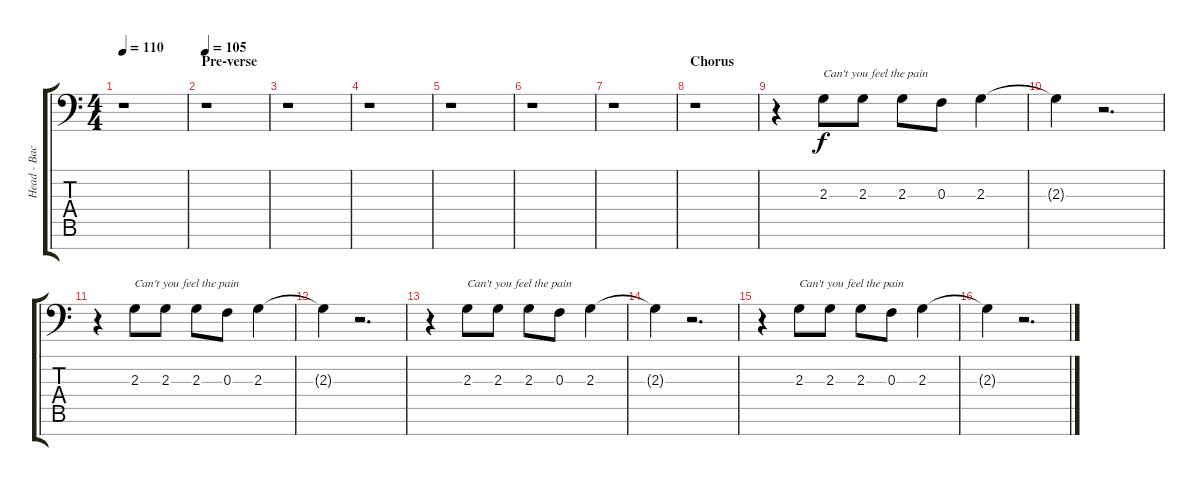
\track ("Head - Background vocals" "Head - Bac") {instrument choiraahs}
\staff {score tabs}
\tuning (D4 A3 F3 C3 G2 D2 A1) {hide}
\ts (4 4)
\tempo 110
\clef f4
\ks c
r.1{dy f} |
\section ("" "Pre-verse")
\tempo 105
r.1 |
r.1 |
r.1 |
r.1 |
r.1 |
r.1 |
\section ("" "Chorus")
r.1{volume 16 balance 8 instrument choiraahs} |
r.4 2.3.8{txt "Can't you feel the pain"} 2.3.8 2.3.8 0.3.8 2.3.4 |
2.3{t}.4 r.2{d} |
r.4 2.3.8{txt "Can't you feel the pain"} 2.3.8 2.3.8 0.3.8 2.3.4 |
2.3{t}.4 r.2{d} |
r.4 2.3.8{txt "Can't you feel the pain"} 2.3.8 2.3.8 0.3.8 2.3.4 |
2.3{t}.4 r.2{d} |
r.4 2.3.8{txt "Can't you feel the pain"} 2.3.8 2.3.8 0.3.8 2.3.4 |
2.3{t}.4 r.2{d}
